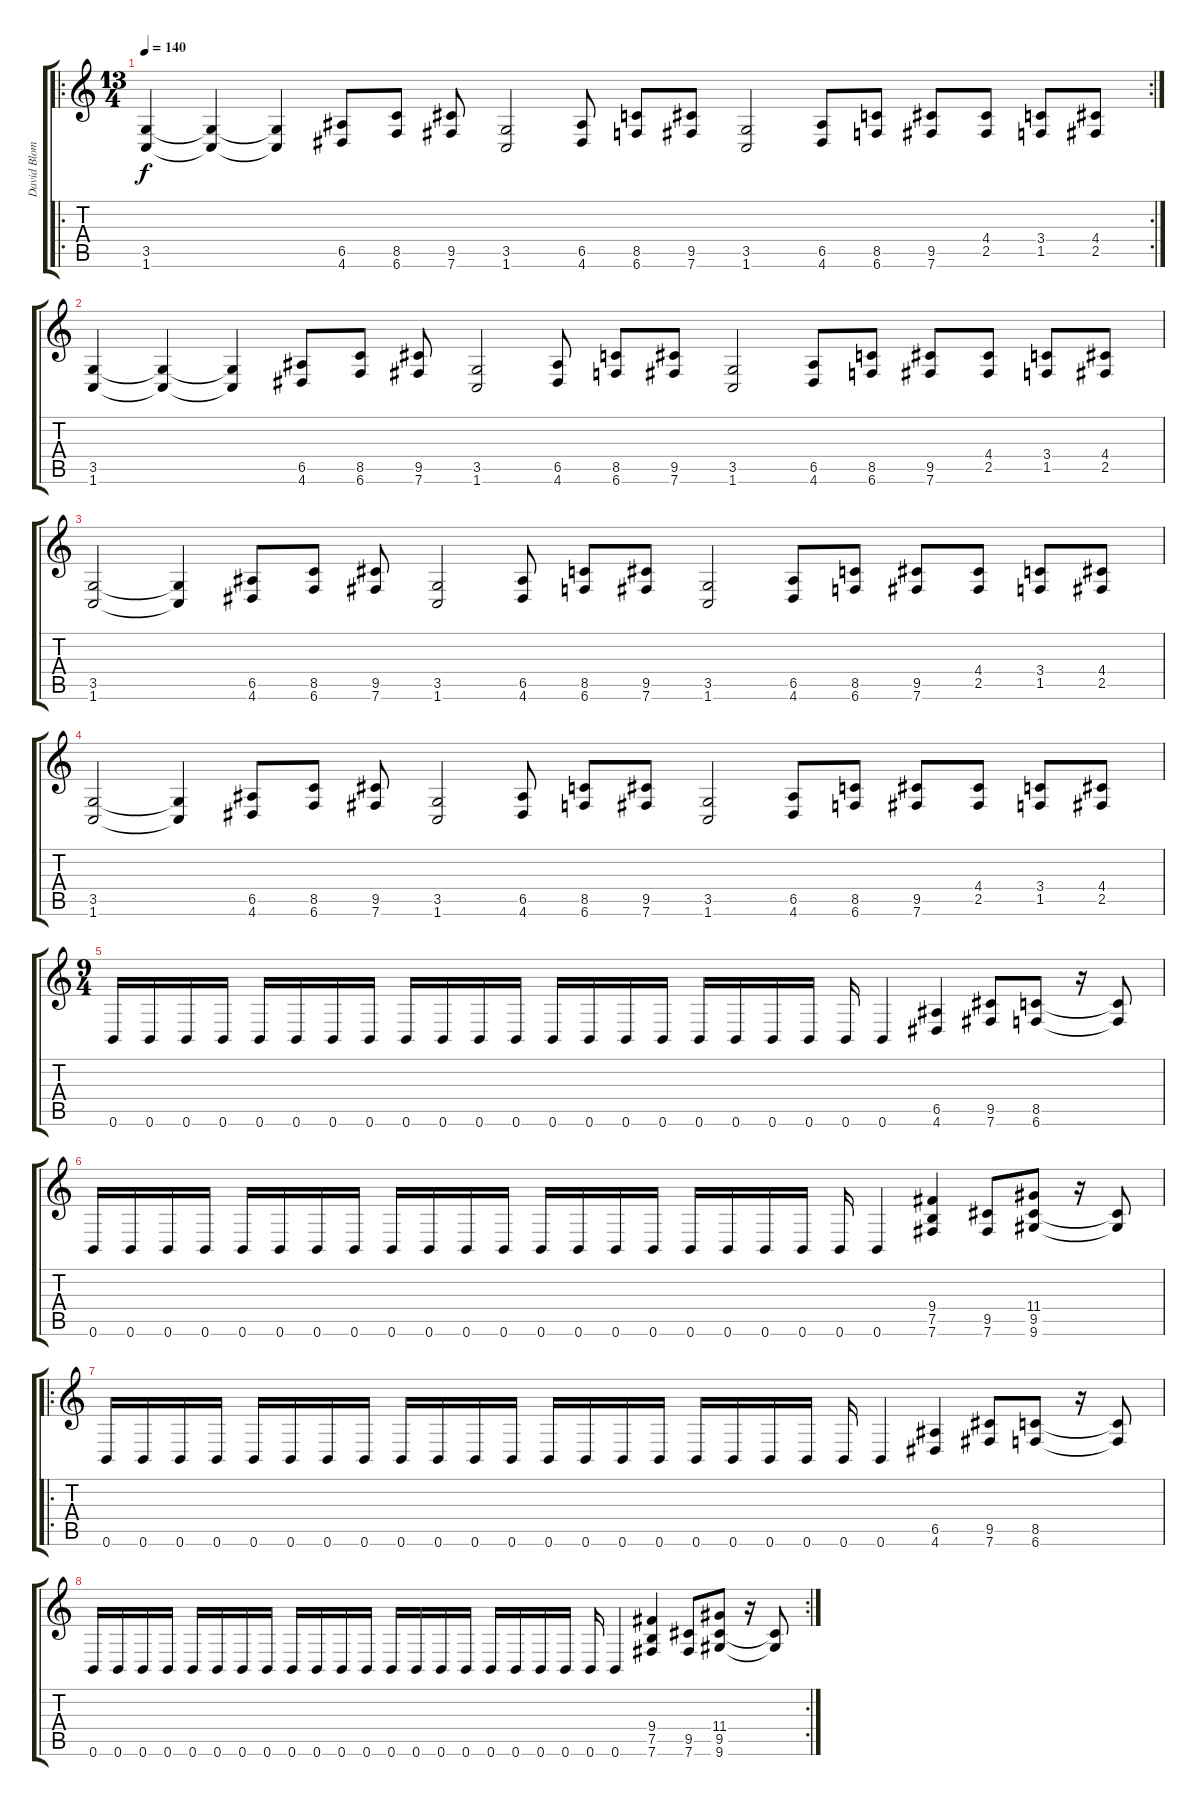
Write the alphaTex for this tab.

\track ("David Blomqvist" "David Blom") {instrument distortionguitar}
\staff {score tabs}
\tuning (A3 Gb3 D3 A2 E2 B1) {hide}
\ro
\rc 2
\ts (13 4)
\tempo 140
\clef g2
\ks c
(3.5 1.6).4{dy f} (3.5{t} 1.6{t}).4 (3.5{t} 1.6{t}).4 (6.5 4.6).8 (8.5 6.6).8 (9.5 7.6).8 (3.5 1.6).2 (6.5 4.6).8 (8.5 6.6).8 (9.5 7.6).8 (3.5 1.6).2 (6.5 4.6).8 (8.5 6.6).8 (9.5 7.6).8 (4.4 2.5).8 (3.4 1.5).8 (4.4 2.5).8 |
(3.5 1.6).4 (3.5{t} 1.6{t}).4 (3.5{t} 1.6{t}).4 (6.5 4.6).8 (8.5 6.6).8 (9.5 7.6).8 (3.5 1.6).2 (6.5 4.6).8 (8.5 6.6).8 (9.5 7.6).8 (3.5 1.6).2 (6.5 4.6).8 (8.5 6.6).8 (9.5 7.6).8 (4.4 2.5).8 (3.4 1.5).8 (4.4 2.5).8 |
(3.5 1.6).2 (3.5{t} 1.6{t}).4 (6.5 4.6).8 (8.5 6.6).8 (9.5 7.6).8 (3.5 1.6).2 (6.5 4.6).8 (8.5 6.6).8 (9.5 7.6).8 (3.5 1.6).2 (6.5 4.6).8 (8.5 6.6).8 (9.5 7.6).8 (4.4 2.5).8 (3.4 1.5).8 (4.4 2.5).8 |
(3.5 1.6).2 (3.5{t} 1.6{t}).4 (6.5 4.6).8 (8.5 6.6).8 (9.5 7.6).8 (3.5 1.6).2 (6.5 4.6).8 (8.5 6.6).8 (9.5 7.6).8 (3.5 1.6).2 (6.5 4.6).8 (8.5 6.6).8 (9.5 7.6).8 (4.4 2.5).8 (3.4 1.5).8 (4.4 2.5).8 |
\ts (9 4)
0.6.16 0.6.16 0.6.16 0.6.16 0.6.16 0.6.16 0.6.16 0.6.16 0.6.16 0.6.16 0.6.16 0.6.16 0.6.16 0.6.16 0.6.16 0.6.16 0.6.16 0.6.16 0.6.16 0.6.16 0.6.16 0.6.4 (6.5 4.6).4 (9.5 7.6).8 (8.5 6.6).8 r.16 (8.5{t} 6.6{t}).8 |
0.6.16 0.6.16 0.6.16 0.6.16 0.6.16 0.6.16 0.6.16 0.6.16 0.6.16 0.6.16 0.6.16 0.6.16 0.6.16 0.6.16 0.6.16 0.6.16 0.6.16 0.6.16 0.6.16 0.6.16 0.6.16 0.6.4 (9.4 7.5 7.6).4 (9.5 7.6).8 (11.4 9.5 9.6).8 r.16 (9.5{t} 9.6{t}).8 |
\ro
0.6.16 0.6.16 0.6.16 0.6.16 0.6.16 0.6.16 0.6.16 0.6.16 0.6.16 0.6.16 0.6.16 0.6.16 0.6.16 0.6.16 0.6.16 0.6.16 0.6.16 0.6.16 0.6.16 0.6.16 0.6.16 0.6.4 (6.5 4.6).4 (9.5 7.6).8 (8.5 6.6).8 r.16 (8.5{t} 6.6{t}).8 |
\rc 2
0.6.16 0.6.16 0.6.16 0.6.16 0.6.16 0.6.16 0.6.16 0.6.16 0.6.16 0.6.16 0.6.16 0.6.16 0.6.16 0.6.16 0.6.16 0.6.16 0.6.16 0.6.16 0.6.16 0.6.16 0.6.16 0.6.4 (9.4 7.5 7.6).4 (9.5 7.6).8 (11.4 9.5 9.6).8 r.16 (9.5{t} 9.6{t}).8
